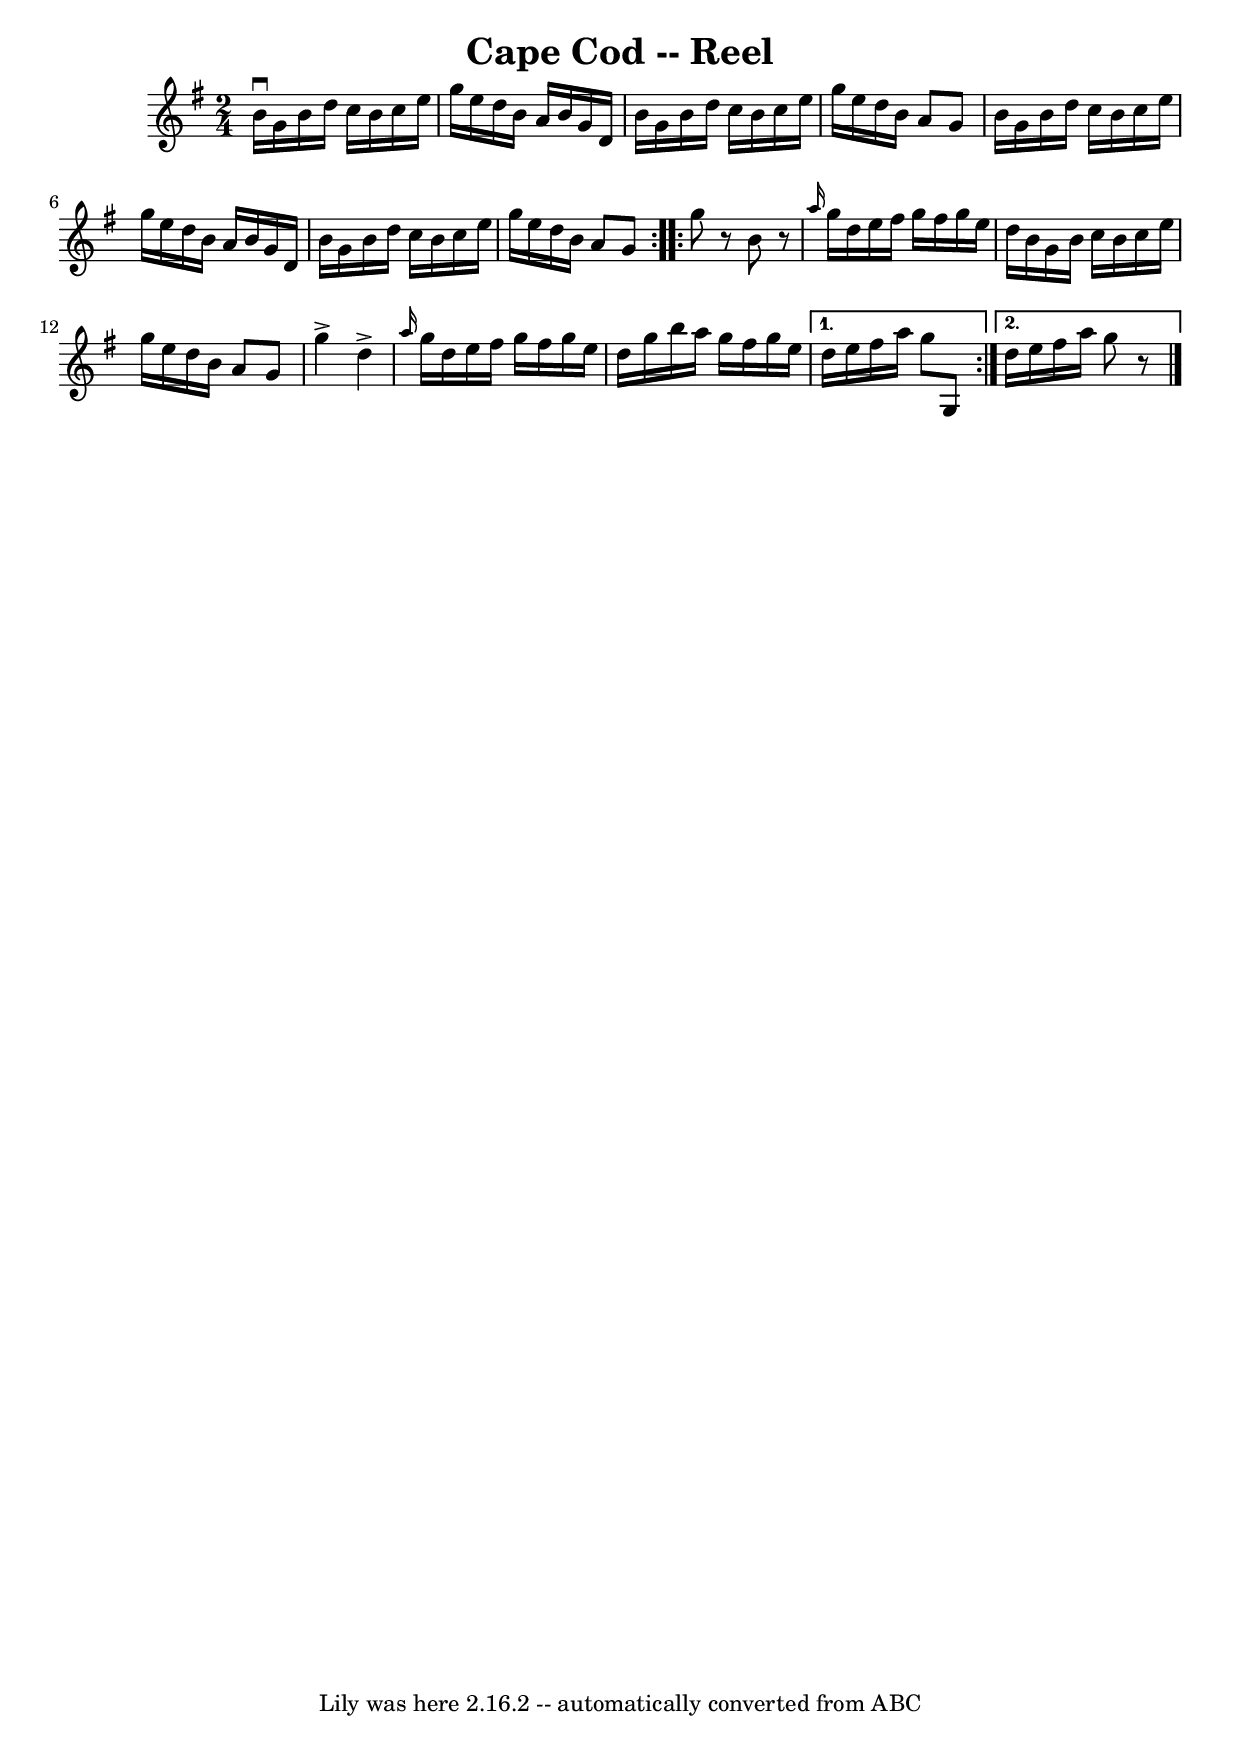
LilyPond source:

\version "2.7.40"
\include "Mammoth.ily"
\header {
	%% book = "Ryan's Mammoth Collection"
	crossRefNumber = "1"
	footnotes = ""
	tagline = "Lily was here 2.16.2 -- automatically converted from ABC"
	title = "Cape Cod -- Reel"
}
voicedefault =  {
\set Score.defaultBarType = "empty"

\repeat volta 2 {
\time 2/4 \key g \major b'16^\downbow g'16 b'16 d''16 c''16    
b'16 c''16 e''16  |
 g''16 e''16 d''16 b'16 a'16    
b'16 g'16 d'16  |
 b'16 g'16 b'16 d''16 c''16 b'16 
 c''16 e''16  |
 g''16 e''16 d''16 b'16 a'8 g'8  
|
 b'16 g'16 b'16 d''16 c''16 b'16 c''16 e''16  
|
 g''16 e''16 d''16 b'16 a'16 b'16 g'16 d'16  
|
 b'16 g'16 b'16 d''16 c''16 b'16 c''16 e''16  
|
 g''16 e''16 d''16 b'16 a'8 g'8  } \repeat volta 2 {   
 g''8    r8 b'8    r8 |
 \grace { a''16  } g''16 d''16    
e''16 fis''16 g''16 fis''16 g''16 e''16  |
 d''16    
b'16 g'16 b'16 c''16 b'16 c''16 e''16  |
 g''16    
e''16 d''16 b'16 a'8 g'8  |
 g''4^\accent d''4 
^\accent |
 \grace { a''16  } g''16 d''16 e''16 fis''16    
g''16 fis''16 g''16 e''16  |
 d''16 g''16 b''16 a''16 
 g''16 fis''16 g''16 e''16  } \alternative{{ d''16 e''16    
fis''16 a''16 g''8 g8  } { d''16 e''16 fis''16 a''16    
g''8    r8 \bar "|."   }}
}

\score{
    <<

	\context Staff="default"
	{
	    \voicedefault 
	}

    >>
	\layout {
	}
	\midi {}
}
